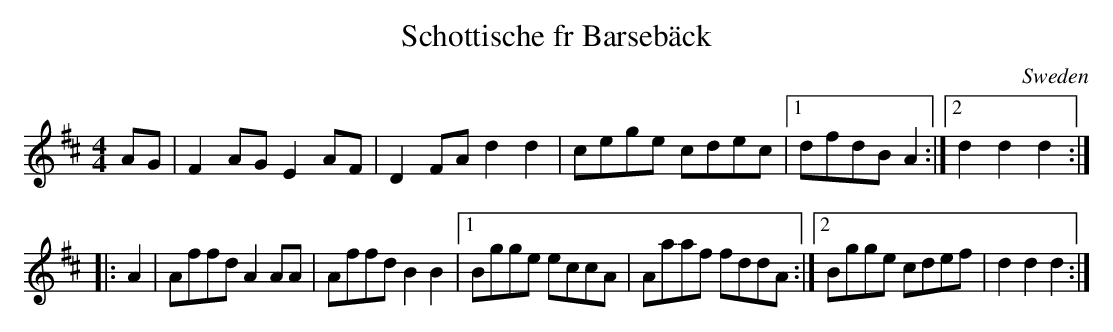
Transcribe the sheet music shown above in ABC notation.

X:1
T:Schottische fr Barseb\"ack
O:Sweden
M:4/4
K:D
AG|\
F2AG E2AF | D2FA d2d2 |\
cege cdec |1dfdB A2 :|2 d2d2d2 :|*
|:A2|\
Affd A2AA | Affd B2B2 \
|1 Bgge eccA | Aaaf fddA:|2 \
Bgge cdef | d2d2d2 :|**
